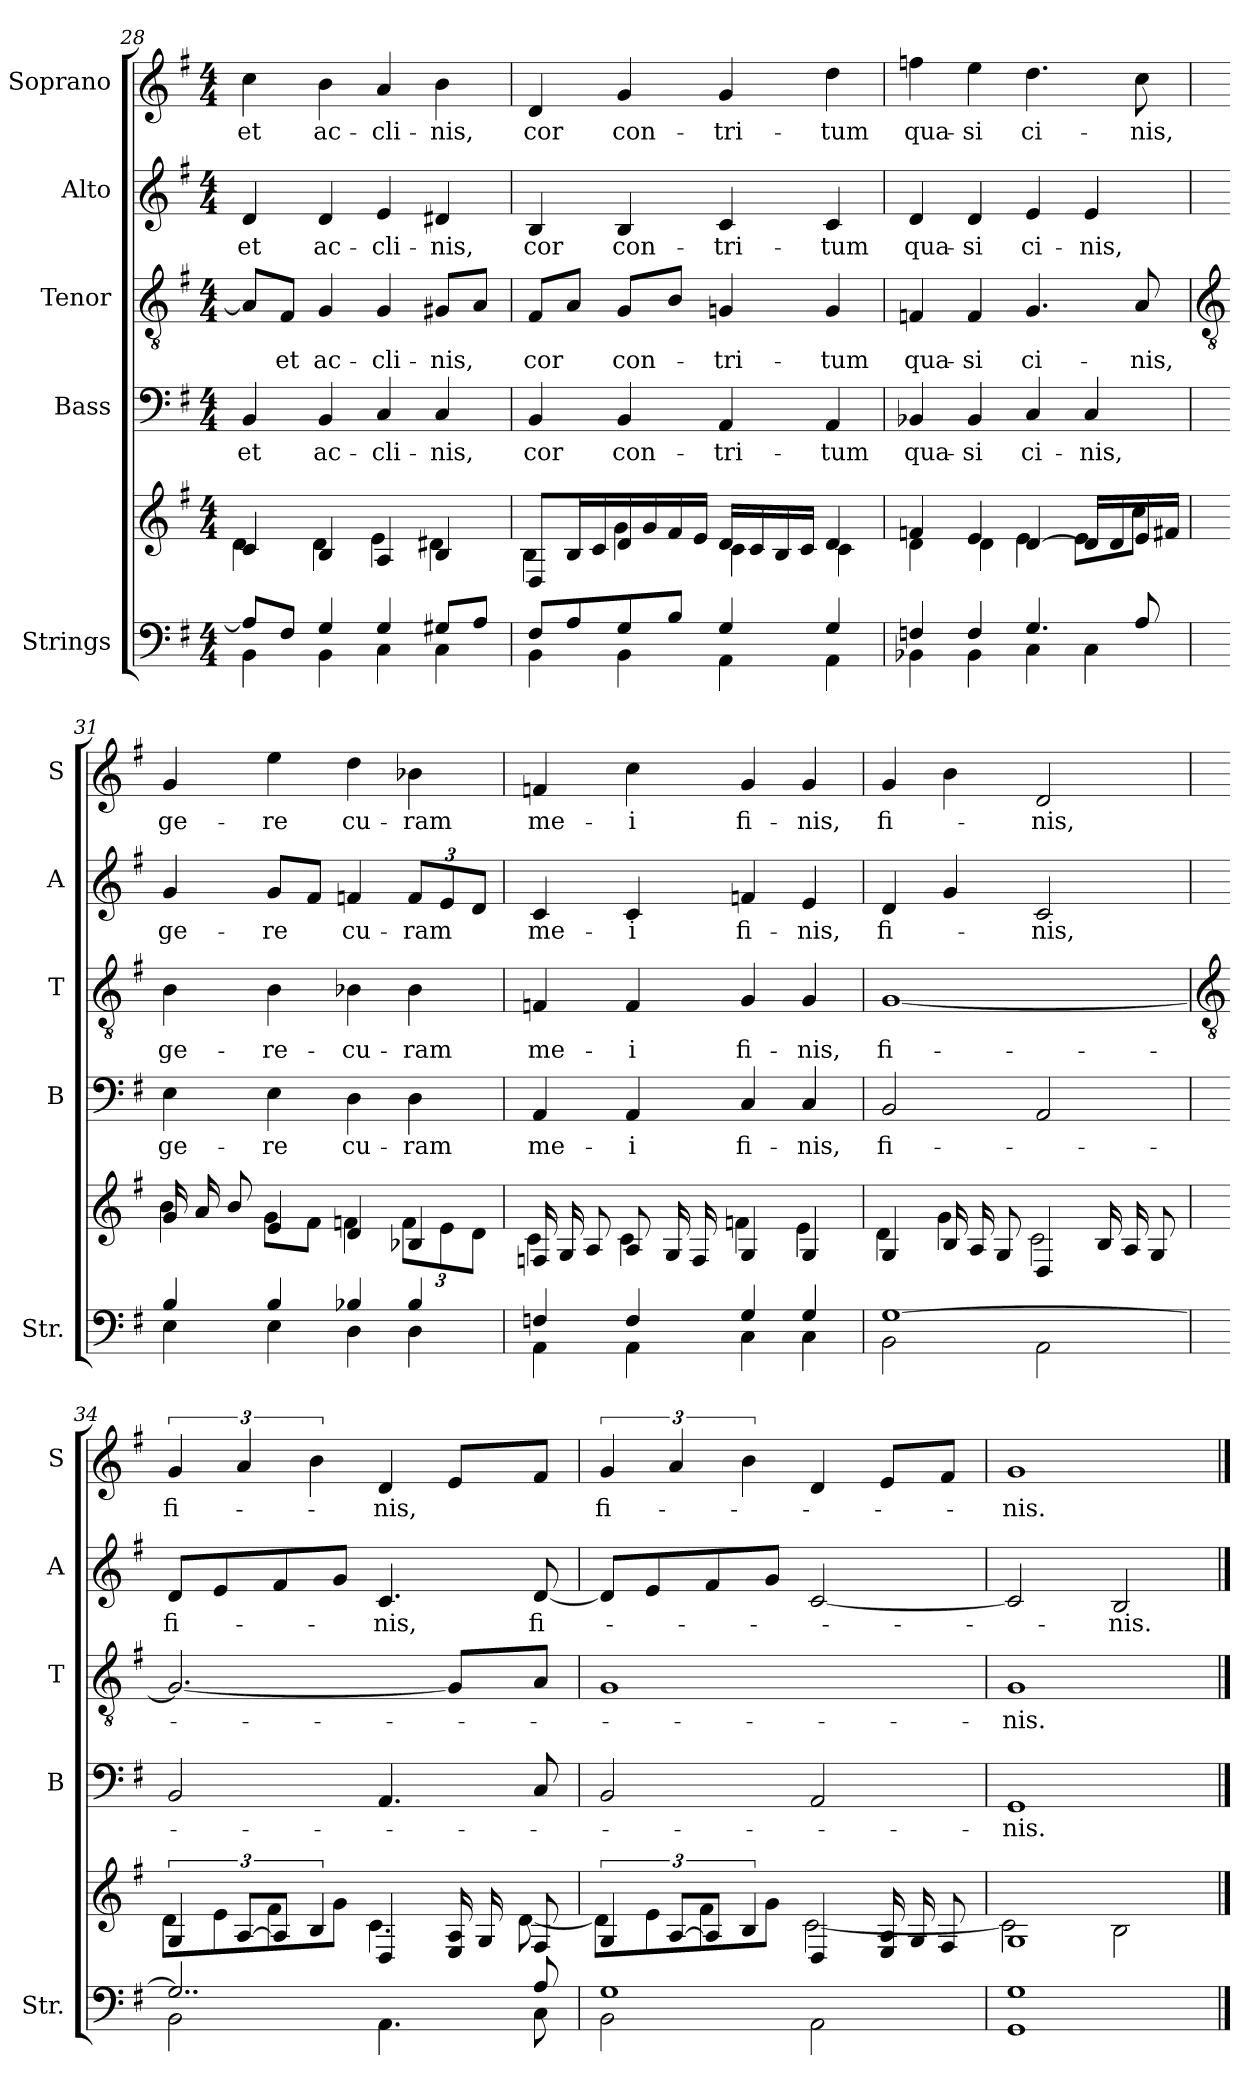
**kern	**kern	**kern	**text	**kern	**text	**kern	**text	**kern	**text
*part5	*part5	*part4	*part4	*part3	*part3	*part2	*part2	*part1	*part1
*staff6	*staff5	*staff4	*staff4	*staff3	*staff3	*staff2	*staff2	*staff1	*staff1
*I"Strings	*	*I"Bass	*	*I"Tenor	*	*I"Alto	*	*I"Soprano	*
*I'Str.	*	*I'B	*	*I'T	*	*I'A	*	*I'S	*
!!LO:LB:g=z
*clefF4	*clefG2	*clefF4	*	*clefGv2	*	*clefG2	*	*clefG2	*
*k[f#]	*k[f#]	*k[f#]	*	*k[f#]	*	*k[f#]	*	*k[f#]	*
*G:	*G:	*G:	*	*G:	*	*G:	*	*G:	*
*M4/4	*M4/4	*M4/4	*	*M4/4	*	*M4/4	*	*M4/4	*
=28	=28	=28	=28	=28	=28	=28	=28	=28	=28
*^	*^	*	*	*	*	*	*	*	*
!	!	!	!	!	!LO:LY:b	!	!	!	!LO:LY:b	!	!LO:LY:b
8A/L]	4BB\	4c/	4d\	4BB	et	8AL]	.	4d	et	4cc	et
!	!	!	!	!	!	!	!LO:LY:b	!	!	!	!
8F#/J	.	.	.	.	.	8F#J	et	.	.	.	.
!	!	!	!	!	!LO:LY:b	!	!LO:LY:b	!	!LO:LY:b	!	!LO:LY:b
4G/	4BB\	4B/	4d\	4BB	ac-	4G	ac-	4d	ac-	4b	ac-
!	!	!	!	!	!LO:LY:b	!	!LO:LY:b	!	!LO:LY:b	!	!LO:LY:b
4G/	4C\	4A/	4e\	4C	-cli-	4G	-cli-	4e	-cli-	4a	-cli-
!	!	!	!	!	!LO:LY:b	!	!LO:LY:b	!	!LO:LY:b	!	!LO:LY:b
8G#X/L	4C\	4B/	4d#X\	4C	-nis,	8G#XL	-nis,	4d#X	-nis,	4b	-nis,
8A/J	.	.	.	.	.	8AJ	.	.	.	.	.
=29	=29	=29	=29	=29	=29	=29	=29	=29	=29	=29	=29
!	!	!	!	!	!LO:LY:b	!	!LO:LY:b	!	!LO:LY:b	!	!LO:LY:b
8F#/L	4BB\	8D/L	4B\	4BB	cor	8F#L	cor	4B	cor	4d	cor
8A/	.	16B/L	.	.	.	8AJ	.	.	.	.	.
.	.	16c/	.	.	.	.	.	.	.	.	.
!	!	!	!	!	!LO:LY:b	!	!LO:LY:b	!	!LO:LY:b	!	!LO:LY:b
8G/	4BB\	16d/	4g\	4BB	con-	8GL	con-	4B	con-	4g	con-
.	.	16g/	.	.	.	.	.	.	.	.	.
8B/J	.	16f#/	.	.	.	8BJ	.	.	.	.	.
.	.	16e/JJ	.	.	.	.	.	.	.	.	.
!	!	!	!	!	!LO:LY:b	!	!LO:LY:b	!	!LO:LY:b	!	!LO:LY:b
4G/	4AA\	16d/LL	4c\	4AA	-tri-	4Gn	-tri-	4c	-tri-	4g	-tri-
.	.	16c/	.	.	.	.	.	.	.	.	.
.	.	16B/	.	.	.	.	.	.	.	.	.
.	.	16c/JJ	.	.	.	.	.	.	.	.	.
!	!	!	!	!	!LO:LY:b	!	!LO:LY:b	!	!LO:LY:b	!	!LO:LY:b
4G/	4AA\	4d/	4c\	4AA	-tum	4G	-tum	4c	-tum	4dd	-tum
=30	=30	=30	=30	=30	=30	=30	=30	=30	=30	=30	=30
!	!	!	!	!	!LO:LY:b	!	!LO:LY:b	!	!LO:LY:b	!	!LO:LY:b
4Fn/	4BB-X\	4fn/	4d\	4BB-X	qua-	4Fn	qua-	4d	qua-	4ffn	qua-
!	!	!	!	!	!LO:LY:b	!	!LO:LY:b	!	!LO:LY:b	!	!LO:LY:b
4F/	4BB-\	4e/	4d\	4BB-	-si	4F	-si	4d	-si	4ee	-si
!	!	!	!	!	!LO:LY:b	!	!LO:LY:b	!	!LO:LY:b	!	!LO:LY:b
4.G/	4C\	[4d/	4e\	4C	ci-	4.G	ci-	4e	ci-	4.dd	ci-
!	!	!	!	!	!LO:LY:b	!	!	!	!LO:LY:b	!	!
.	4C\	16d/LL]	8e\L	4C	-nis,	.	.	4e	-nis,	.	.
.	.	16d/	.	.	.	.	.	.	.	.	.
!	!	!	!	!	!	!	!LO:LY:b	!	!	!	!LO:LY:b
8A/	.	16e/	8cc\J	.	.	8A	-nis,	.	.	8cc	-nis,
.	.	16f#X/JJ	.	.	.	.	.	.	.	.	.
!!LO:LB:g=z
=31	=31	=31	=31	=31	=31	=31	=31	=31	=31	=31	=31
*	*	*	*	*	*	*clefGv2	*	*	*	*	*
!	!	!	!	!	!LO:LY:b	!	!LO:LY:b	!	!LO:LY:b	!	!LO:LY:b
4B/	4E\	16g/LL	4b\	4E	ge-	4B	ge-	4g	ge-	4g	ge-
.	.	16a/	.	.	.	.	.	.	.	.	.
.	.	8b/J	.	.	.	.	.	.	.	.	.
!	!	!	!	!	!LO:LY:b	!	!LO:LY:b	!	!LO:LY:b	!	!LO:LY:b
4B/	4E\	4e/	8g\L	4E	-re	4B	-re-	8gL	-re	4ee	-re
.	.	.	8f#\J	.	.	.	.	8f#J	.	.	.
!	!	!	!	!	!LO:LY:b	!	!LO:LY:b	!	!LO:LY:b	!	!LO:LY:b
4B-X/	4D\	4d/	4fn\	4D	cu-	4B-X	-cu-	4fn	cu-	4dd	cu-
!	!	!	!	!	!LO:LY:b	!	!LO:LY:b	!	!LO:LY:b	!	!LO:LY:b
4B-/	4D\	4B-X/	12f\L	4D	-ram	4B-	-ram	12fL	-ram	4b-X	-ram
.	.	.	12e\	.	.	.	.	12e	.	.	.
.	.	.	12d\J	.	.	.	.	12dJ	.	.	.
=32	=32	=32	=32	=32	=32	=32	=32	=32	=32	=32	=32
!	!	!	!	!	!LO:LY:b	!	!LO:LY:b	!	!LO:LY:b	!	!LO:LY:b
4Fn/	4AA\	16Fn/LL	4c\	4AA	me-	4Fn	me-	4c	me-	4fn	me-
.	.	16G/	.	.	.	.	.	.	.	.	.
.	.	8A/	.	.	.	.	.	.	.	.	.
!	!	!	!	!	!LO:LY:b	!	!LO:LY:b	!	!LO:LY:b	!	!LO:LY:b
4F/	4AA\	8A/	4c\	4AA	-i	4F	-i	4c	-i	4cc	-i
.	.	16G/L	.	.	.	.	.	.	.	.	.
.	.	16F/JJ	.	.	.	.	.	.	.	.	.
!	!	!	!	!	!LO:LY:b	!	!LO:LY:b	!	!LO:LY:b	!	!LO:LY:b
4G/	4C\	4G/	4fn\	4C	fi-	4G	fi-	4fn	fi-	4g	fi-
!	!	!	!	!	!LO:LY:b	!	!LO:LY:b	!	!LO:LY:b	!	!LO:LY:b
4G/	4C\	4G/	4e\	4C	-nis,	4G	-nis,	4e	-nis,	4g	-nis,
=33	=33	=33	=33	=33	=33	=33	=33	=33	=33	=33	=33
!	!	!	!	!	!LO:LY:b	!	!LO:LY:b	!	!LO:LY:b	!	!LO:LY:b
[1G/	2BB\	4G/	4d\	2BB	fi-	[1G	fi-	4d	fi-	4g	fi-
.	.	16B/LL	4g\	.	.	.	.	4g	.	4b	.
.	.	16A/	.	.	.	.	.	.	.	.	.
.	.	8G/J	.	.	.	.	.	.	.	.	.
!	!	!	!	!	!	!	!	!	!LO:LY:b	!	!LO:LY:b
.	2AA\	4D/	2c\	2AA	.	.	.	2c	-nis,	2d	-nis,
.	.	16B/LL	.	.	.	.	.	.	.	.	.
.	.	16A/	.	.	.	.	.	.	.	.	.
.	.	8G/J	.	.	.	.	.	.	.	.	.
!!LO:LB:g=z
=34	=34	=34	=34	=34	=34	=34	=34	=34	=34	=34	=34
*	*	*	*	*	*	*clefGv2	*	*	*	*	*
!	!	!	!	!	!	!	!	!	!LO:LY:b	!	!LO:LY:b
2..G/]	2BB\	6G/	8d\L	2BB	.	2.G_	.	8dL	fi-	6g	fi-
.	.	.	8e\	.	.	.	.	8e	.	.	.
.	.	[12A/L	.	.	.	.	.	.	.	6a	.
.	.	12A/J]	8f#\	.	.	.	.	8f#	.	.	.
.	.	6B/	.	.	.	.	.	.	.	6b	.
.	.	.	8g\J	.	.	.	.	8gJ	.	.	.
!	!	!	!	!	!	!	!	!	!LO:LY:b	!	!LO:LY:b
.	4.AA\	4D/	4.c\	4.AA	.	.	.	4.c	-nis,	4d	-nis,
.	.	16E/ 16A/LL	.	.	.	8GL]	.	.	.	8eL	.
.	.	16G/	.	.	.	.	.	.	.	.	.
!	!	!	!	!	!	!	!	!	!LO:LY:b	!	!
8A/	8C\	8F#/J	[8d\	8C	.	8AJ	.	[8d	fi-	8f#J	.
=35	=35	=35	=35	=35	=35	=35	=35	=35	=35	=35	=35
!	!	!	!	!	!	!	!	!	!	!	!LO:LY:b
1G/	2BB\	6G/	8d\L]	2BB	.	1G	.	8dL]	.	6g	fi-
.	.	.	8e\	.	.	.	.	8e	.	.	.
.	.	[12A/L	.	.	.	.	.	.	.	6a	.
.	.	12A/J]	8f#\	.	.	.	.	8f#	.	.	.
.	.	6B/	.	.	.	.	.	.	.	6b	.
.	.	.	8g\J	.	.	.	.	8gJ	.	.	.
.	2AA\	4D/	[2c\	2AA	.	.	.	[2c	.	4d	.
.	.	16E/ 16A/LL	.	.	.	.	.	.	.	8eL	.
.	.	16G/	.	.	.	.	.	.	.	.	.
.	.	8F#/J	.	.	.	.	.	.	.	8f#J	.
=36	=36	=36	=36	=36	=36	=36	=36	=36	=36	=36	=36
!	!	!	!	!	!LO:LY:b	!	!LO:LY:b	!	!	!	!LO:LY:b
1G/	1GG\	1G/	2c\]	1GG	-nis.	1G	-nis.	2c]	.	1g	-nis.
!	!	!	!	!	!	!	!	!	!LO:LY:b	!	!
.	.	.	2B\	.	.	.	.	2B	-nis.	.	.
*v	*v	*	*	*	*	*	*	*	*	*	*
*	*v	*v	*	*	*	*	*	*	*	*
==	==	==	==	==	==	==	==	==	==
*-	*-	*-	*-	*-	*-	*-	*-	*-	*-
